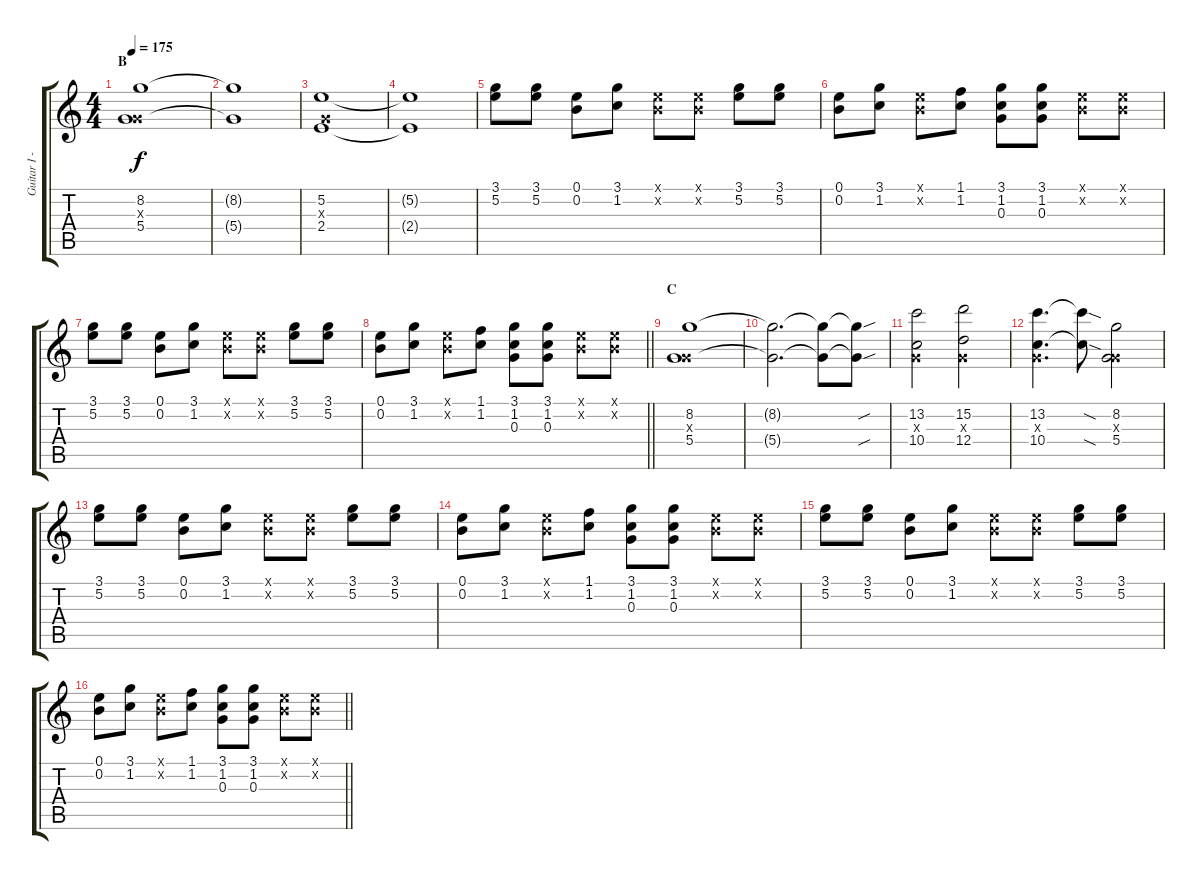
\track ("Guitar I - Kita" "Guitar I -") {instrument overdrivenguitar}
\staff {score tabs}
\tuning (E4 B3 G3 D3 A2 E2) {hide}
\ts (4 4)
\section ("" "B")
\tempo 175
\clef g2
\ks c
(8.2 0.3{x} 5.4).1{dy f} |
(8.2{t} 5.4{t}).1 |
(5.2 0.3{x} 2.4).1 |
(5.2{t} 2.4{t}).1 |
(3.1 5.2).8 (3.1 5.2).8 (0.1 0.2).8 (3.1 1.2).8 (0.1{x} 0.2{x}).8 (0.1{x} 0.2{x}).8 (3.1 5.2).8 (3.1 5.2).8 |
(0.1 0.2).8 (3.1 1.2).8 (0.1{x} 0.2{x}).8 (1.1 1.2).8 (3.1 1.2 0.3).8 (3.1 1.2 0.3).8 (0.1{x} 0.2{x}).8 (0.1{x} 0.2{x}).8 |
(3.1 5.2).8 (3.1 5.2).8 (0.1 0.2).8 (3.1 1.2).8 (0.1{x} 0.2{x}).8 (0.1{x} 0.2{x}).8 (3.1 5.2).8 (3.1 5.2).8 |
\barLineRight lightlight
(0.1 0.2).8 (3.1 1.2).8 (0.1{x} 0.2{x}).8 (1.1 1.2).8 (3.1 1.2 0.3).8 (3.1 1.2 0.3).8 (0.1{x} 0.2{x}).8 (0.1{x} 0.2{x}).8 |
\section ("" "C")
(8.2 0.3{x} 5.4).1 |
(8.2{t} 5.4{t}).2{d} (8.2{t} 5.4{t}).8 (8.2{sou t} 5.4{sou t}).8 |
(13.2 0.3{x} 10.4).2 (15.2 0.3{x} 12.4).2 |
(13.2 0.3{x} 10.4).4{d} (13.2{sod t} 10.4{sod t}).8 (8.2 0.3{x} 5.4).2 |
(3.1 5.2).8 (3.1 5.2).8 (0.1 0.2).8 (3.1 1.2).8 (0.1{x} 0.2{x}).8 (0.1{x} 0.2{x}).8 (3.1 5.2).8 (3.1 5.2).8 |
(0.1 0.2).8 (3.1 1.2).8 (0.1{x} 0.2{x}).8 (1.1 1.2).8 (3.1 1.2 0.3).8 (3.1 1.2 0.3).8 (0.1{x} 0.2{x}).8 (0.1{x} 0.2{x}).8 |
(3.1 5.2).8 (3.1 5.2).8 (0.1 0.2).8 (3.1 1.2).8 (0.1{x} 0.2{x}).8 (0.1{x} 0.2{x}).8 (3.1 5.2).8 (3.1 5.2).8 |
\barLineRight lightlight
(0.1 0.2).8 (3.1 1.2).8 (0.1{x} 0.2{x}).8 (1.1 1.2).8 (3.1 1.2 0.3).8 (3.1 1.2 0.3).8 (0.1{x} 0.2{x}).8 (0.1{x} 0.2{x}).8
